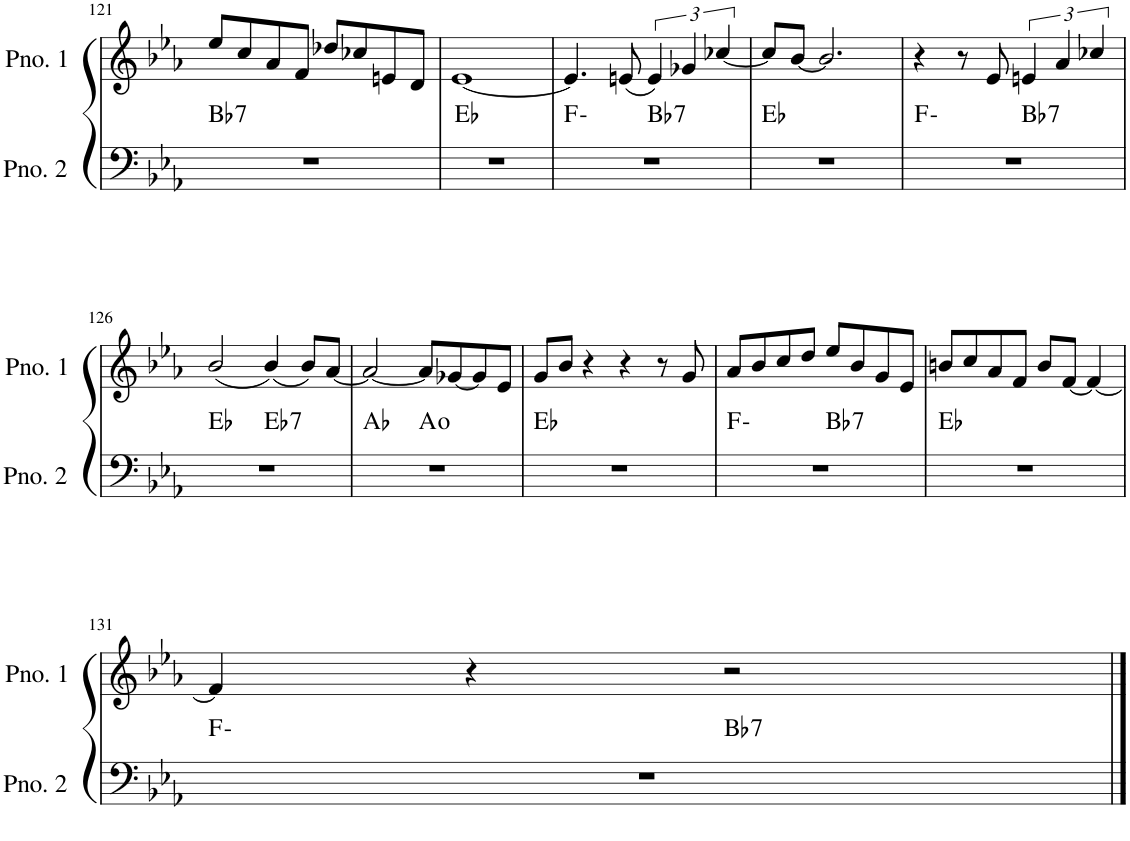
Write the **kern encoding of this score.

**kern	**harte	**kern
*part2	*part2	*part1
*staff2	*	*staff1
*I"ピアノ 2	*	*I"ピアノ 1
!!LO:PB:g=z
*clefF4	*	*clefG2
*k[b-e-a-]	*	*k[b-e-a-]
*M4/4	*	*M4/4
=121	=121	=121
!	!LO:H:kt=7	!
1r	Bb:7	8ee-/L
.	.	8cc/
.	.	8a-/
.	.	8f/J
.	.	8dd-X/L
.	.	8cc-X/
.	.	8en/
.	.	8d/J
=122	=122	=122
1r	Eb:maj	[1e-
=123	=123	=123
*^	*	*
1r	2ryy	F:min	4.e-/]
.	.	.	(8en/
!	!	!LO:H:kt=7	!
.	2ryy	Bb:7	6e/)
.	.	.	6g-X/
.	.	.	[6cc-X/
*v	*v	*	*
=124	=124	=124
1r	Eb:maj	8cc-/L]
.	.	[8b-/J
.	.	2.b-/]
=125	=125	=125
*^	*	*
1r	2ryy	F:min	4r
.	.	.	8r
.	.	.	8e-/
!	!	!LO:H:kt=7	!
.	2ryy	Bb:7	6en/
.	.	.	6a-/
.	.	.	6cc-X/
!!LO:LB:g=z
=126	=126	=126	=126
1r	2ryy	Eb:maj	(2b-/
!	!	!LO:H:kt=7	!
.	2ryy	Eb:7	(4b-/)
.	.	.	8b-/L)
.	.	.	[8a-/J
=127	=127	=127	=127
1r	2ryy	Ab:maj	2a-/_
.	2ryy	A:dim	8a-/L]
.	.	.	[8g-X/
.	.	.	8g-/]
.	.	.	8e-/J
*v	*v	*	*
=128	=128	=128
1r	Eb:maj	8g/L
.	.	8b-/J
.	.	4r
.	.	4r
.	.	8r
.	.	8g/
=129	=129	=129
*^	*	*
1r	2ryy	F:min	8a-/L
.	.	.	8b-/
.	.	.	8cc/
.	.	.	8dd/J
!	!	!LO:H:kt=7	!
.	2ryy	Bb:7	8ee-/L
.	.	.	8b-/
.	.	.	8g/
.	.	.	8e-/J
*v	*v	*	*
=130	=130	=130
1r	Eb:maj	8bn/L
.	.	8cc/
.	.	8a-/
.	.	8f/J
.	.	8b/L
.	.	[8f/J
.	.	4f/_
!!LO:LB:g=z
=131	=131	=131
*^	*	*
1r	2ryy	F:min	4f/]
.	.	.	4r
!	!	!LO:H:kt=7	!
.	2ryy	Bb:7	2r
*v	*v	*	*
==	==	==
*-	*-	*-
